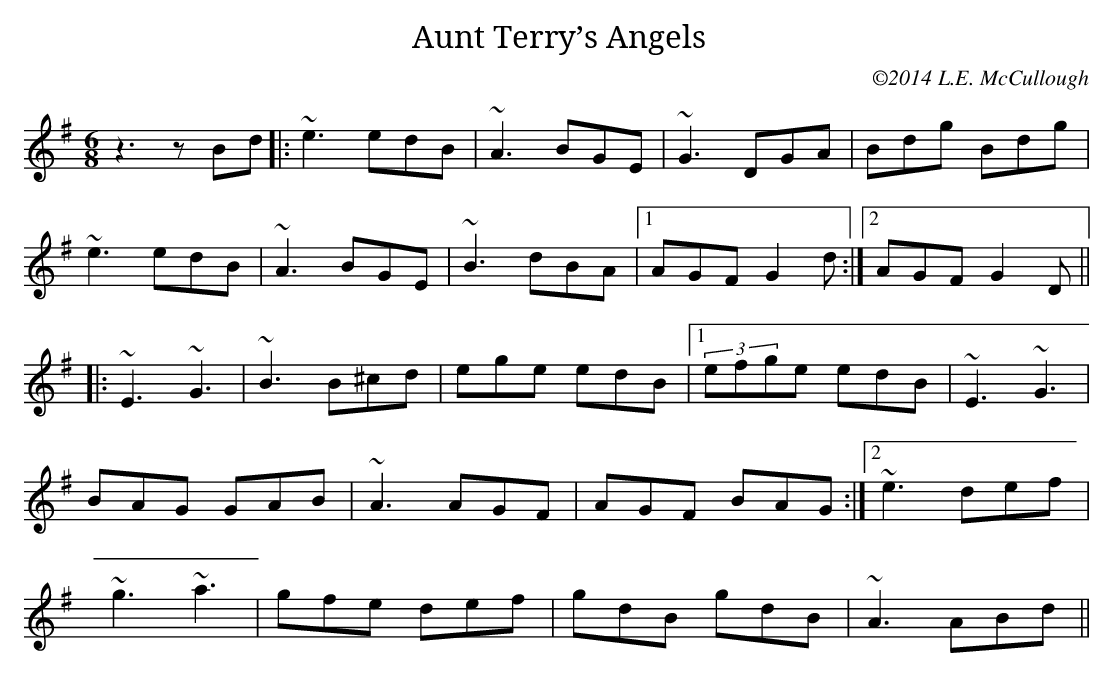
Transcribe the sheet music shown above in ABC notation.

X:1
T:Aunt Terry’s Angels
C:©2014 L.E. McCullough
M:6/8
L:1/8
K:Gmajor
z3 zBd|: ~e3 edB | ~A3 BGE | ~G3 DGA | Bdg Bdg|
~e3 edB | ~A3 BGE | ~B3 dBA |1AGF G2d :|2AGF G2D||
|: ~E3 ~G3 | ~B3 B^cd | ege edB |1(3efge edB | ~E3 ~G3 |
BAG GAB | ~A3 AGF | AGF BAG :|2~e3 def |
~g3 ~a3 | gfe def | gdB gdB | ~A3 ABd||
